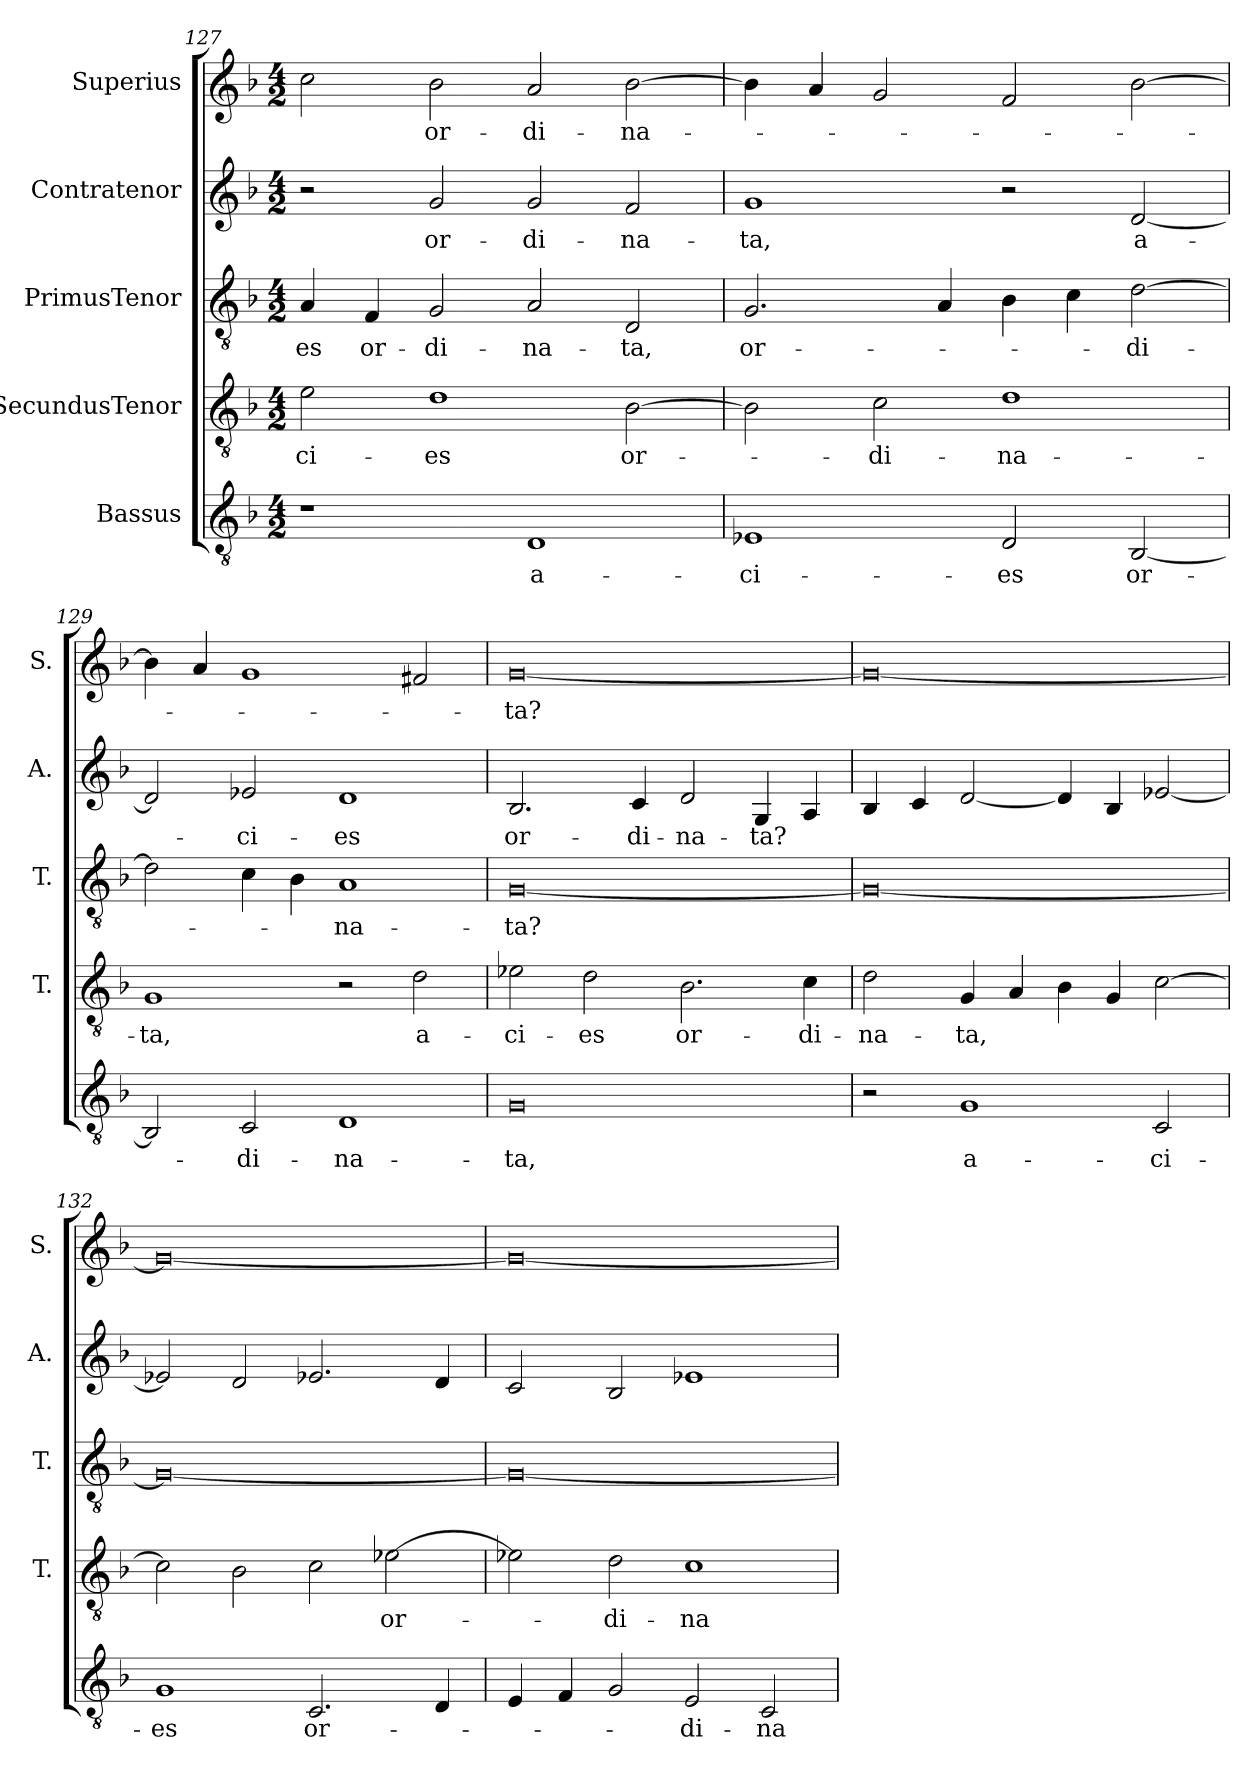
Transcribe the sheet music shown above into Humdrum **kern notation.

**kern	**text	**kern	**text	**kern	**text	**kern	**text	**kern	**text
*part5	*part5	*part4	*part4	*part3	*part3	*part2	*part2	*part1	*part1
*staff5	*staff5	*staff4	*staff4	*staff3	*staff3	*staff2	*staff2	*staff1	*staff1
*I"Bassus	*	*I"SecundusTenor	*	*I"PrimusTenor	*	*I"Contratenor	*	*I"Superius	*
*	*	*I'T.	*	*I'T.	*	*I'A.	*	*I'S.	*
*clefGv2	*	*clefGv2	*	*clefGv2	*	*clefG2	*	*clefG2	*
*ITrd7c12	*	*ITrd7c12	*	*ITrd7c12	*	*	*	*	*
*k[b-]	*	*k[b-]	*	*k[b-]	*	*k[b-]	*	*k[b-]	*
*F:	*	*F:	*	*F:	*	*F:	*	*F:	*
*M4/2	*	*M4/2	*	*M4/2	*	*M4/2	*	*M4/2	*
=127	=127	=127	=127	=127	=127	=127	=127	=127	=127
1r	.	2E\	-ci-	4AA/	-es	2r	.	2cc\	.
.	.	.	.	4FF/	or-	.	.	.	.
.	.	1D\	-es	2GG/	-di-	2g/	or-	2b-\	or-
1DD/	a-	.	.	2AA/	-na-	2g/	-di-	2a/	-di-
.	.	[2BB-\	or-	2DD/	-ta,	2f/	-na-	[2b-\	-na-
=128	=128	=128	=128	=128	=128	=128	=128	=128	=128
1EE-X/	-ci-	2BB-\]	.	2.GG/	or-	1g/	-ta,	4b-\]	.
.	.	.	.	.	.	.	.	4a/	.
.	.	2C\	-di-	.	.	.	.	2g/	.
.	.	.	.	4AA/	.	.	.	.	.
2DD/	-es	1D\	-na-	4BB-\	.	2r	.	2f/	.
.	.	.	.	4C\	.	.	.	.	.
[2BBB-/	or-	.	.	[2D\	-di-	[2d/	a-	[2b-\	.
=129	=129	=129	=129	=129	=129	=129	=129	=129	=129
2BBB-/]	.	1GG/	-ta,	2D\]	.	2d/]	.	4b-\]	.
.	.	.	.	.	.	.	.	4a/	.
2CC/	-di-	.	.	4C\	.	2e-X/	-ci-	1g/	.
.	.	.	.	4BB-\	.	.	.	.	.
1DD/	-na-	2r	.	1AA/	-na-	1d/	-es	.	.
.	.	2D\	a-	.	.	.	.	2f#X/	.
=130	=130	=130	=130	=130	=130	=130	=130	=130	=130
0GG/	-ta,	2E-X\	-ci-	[0GG/	-ta?	2.B-/	or-	[0g/	-ta?
.	.	2D\	-es	.	.	.	.	.	.
.	.	.	.	.	.	4c/	-di-	.	.
.	.	2.BB-\	or-	.	.	2d/	-na-	.	.
.	.	.	.	.	.	4G/	-ta?	.	.
.	.	4C\	-di-	.	.	4A/	.	.	.
=131	=131	=131	=131	=131	=131	=131	=131	=131	=131
2r	.	2D\	-na-	0GG/_	.	4B-/	.	0g/_	.
.	.	.	.	.	.	4c/	.	.	.
1GG/	a-	4GG/	-ta,	.	.	[2d/	.	.	.
.	.	4AA/	.	.	.	.	.	.	.
.	.	4BB-\	.	.	.	4d/]	.	.	.
.	.	4GG/	.	.	.	4B-/	.	.	.
2CC/	-ci-	[2C\	.	.	.	[2e-X/	.	.	.
=132	=132	=132	=132	=132	=132	=132	=132	=132	=132
1GG/	-es	2C\]	.	0GG/_	.	2e-X/]	.	0g/_	.
.	.	2BB-\	.	.	.	2d/	.	.	.
2.CC/	or-	2C\	.	.	.	2.e-X/	.	.	.
.	.	[2E-X\	or-	.	.	.	.	.	.
4DD/	.	.	.	.	.	4d/	.	.	.
=133	=133	=133	=133	=133	=133	=133	=133	=133	=133
4EE/	.	2E-X\]	.	0GG/_	.	2c/	.	0g/_	.
4FF/	.	.	.	.	.	.	.	.	.
2GG/	.	2D\	-di-	.	.	2B-/	.	.	.
2EE/	-di-	1C\	-na-	.	.	1e-X/	.	.	.
2CC/	-na-	.	.	.	.	.	.	.	.
=	=	=	=	=	=	=	=	=	=
*-	*-	*-	*-	*-	*-	*-	*-	*-	*-
